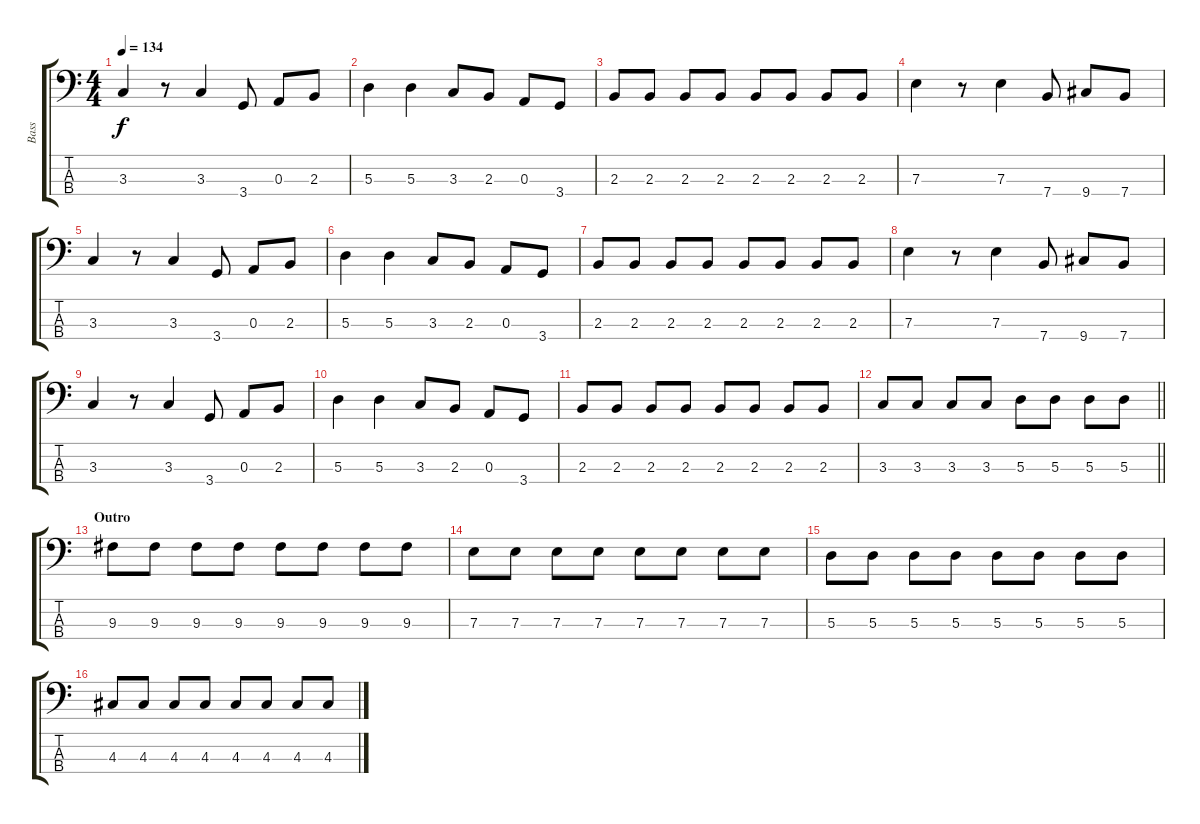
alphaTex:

\track ("Bass" "Bass") {instrument electricbassfinger}
\staff {score tabs}
\tuning (G2 D2 A1 E1) {hide}
\ts (4 4)
\tempo 134
\clef f4
\ks c
3.3.4{dy f} r.8 3.3.4 3.4.8 0.3.8 2.3.8 |
5.3.4 5.3.4 3.3.8 2.3.8 0.3.8 3.4.8 |
2.3.8 2.3.8 2.3.8 2.3.8 2.3.8 2.3.8 2.3.8 2.3.8 |
7.3.4 r.8 7.3.4 7.4.8 9.4.8 7.4.8 |
3.3.4 r.8 3.3.4 3.4.8 0.3.8 2.3.8 |
5.3.4 5.3.4 3.3.8 2.3.8 0.3.8 3.4.8 |
2.3.8 2.3.8 2.3.8 2.3.8 2.3.8 2.3.8 2.3.8 2.3.8 |
7.3.4 r.8 7.3.4 7.4.8 9.4.8 7.4.8 |
3.3.4 r.8 3.3.4 3.4.8 0.3.8 2.3.8 |
5.3.4 5.3.4 3.3.8 2.3.8 0.3.8 3.4.8 |
2.3.8 2.3.8 2.3.8 2.3.8 2.3.8 2.3.8 2.3.8 2.3.8 |
\barLineRight lightlight
3.3.8 3.3.8 3.3.8 3.3.8 5.3.8 5.3.8 5.3.8 5.3.8 |
\section ("" "Outro")
9.3.8 9.3.8 9.3.8 9.3.8 9.3.8 9.3.8 9.3.8 9.3.8 |
7.3.8 7.3.8 7.3.8 7.3.8 7.3.8 7.3.8 7.3.8 7.3.8 |
5.3.8 5.3.8 5.3.8 5.3.8 5.3.8 5.3.8 5.3.8 5.3.8 |
4.3.8 4.3.8 4.3.8 4.3.8 4.3.8 4.3.8 4.3.8 4.3.8
